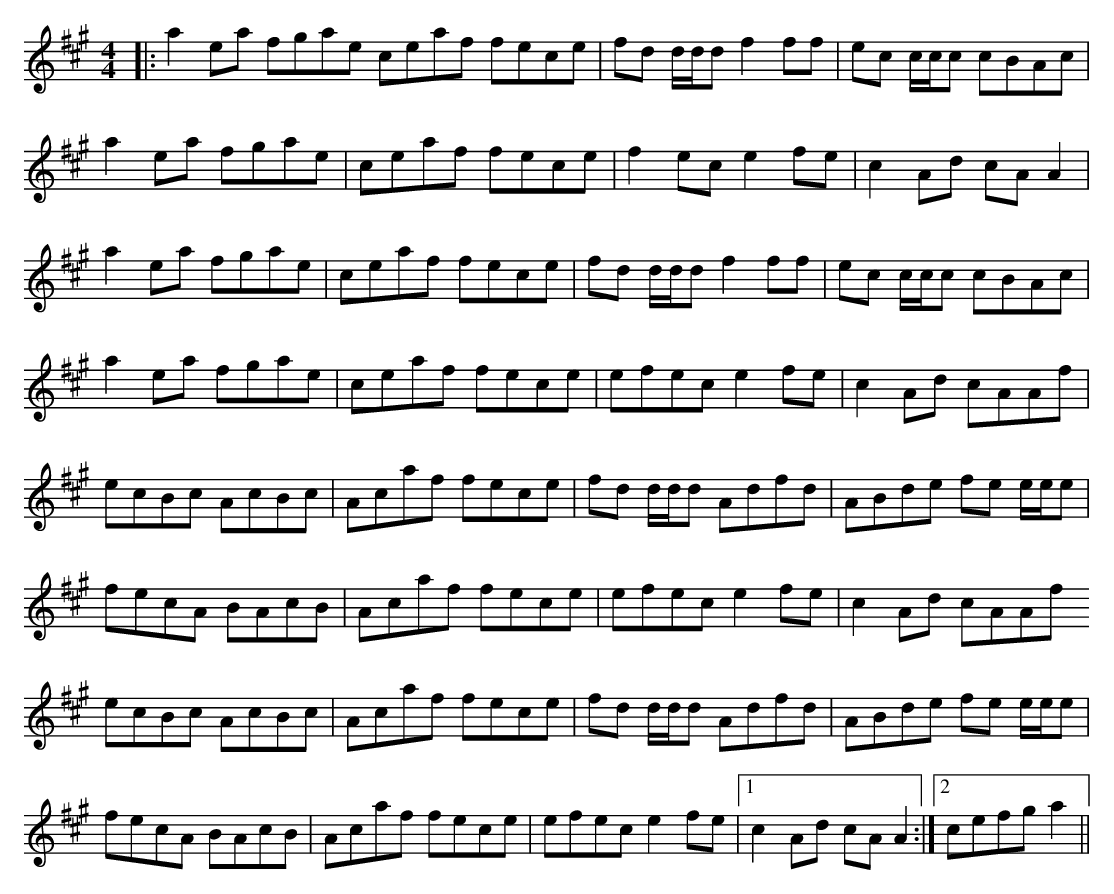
X:1
M:4/4
K:A
|:a2ea fgae ceaf fece|fd d/2d/2d f2 ff|ec c/2c/2c cBAc|
a2ea fgae|ceaf fece|f2 ece2fe|c2Ad cAA2|
a2ea fgae|ceaf fece|fd d/2d/2d f2 ff|ec c/2c/2c cBAc|
a2ea fgae|ceaf fece|efece2fe|c2Ad cAAf|
ecBc AcBc|Acaf fece|fd d/2d/2d Adfd|ABde fe e/2e/2e|
fecA BAcB|Acaf fece|efece2fe|c2Ad cAAf
ecBc AcBc|Acaf fece|fd d/2d/2d Adfd|ABde fe e/2e/2e|
fecA BAcB|Acaf fece|efece2fe|1 c2Ad cAA2:|2 cefga2||
